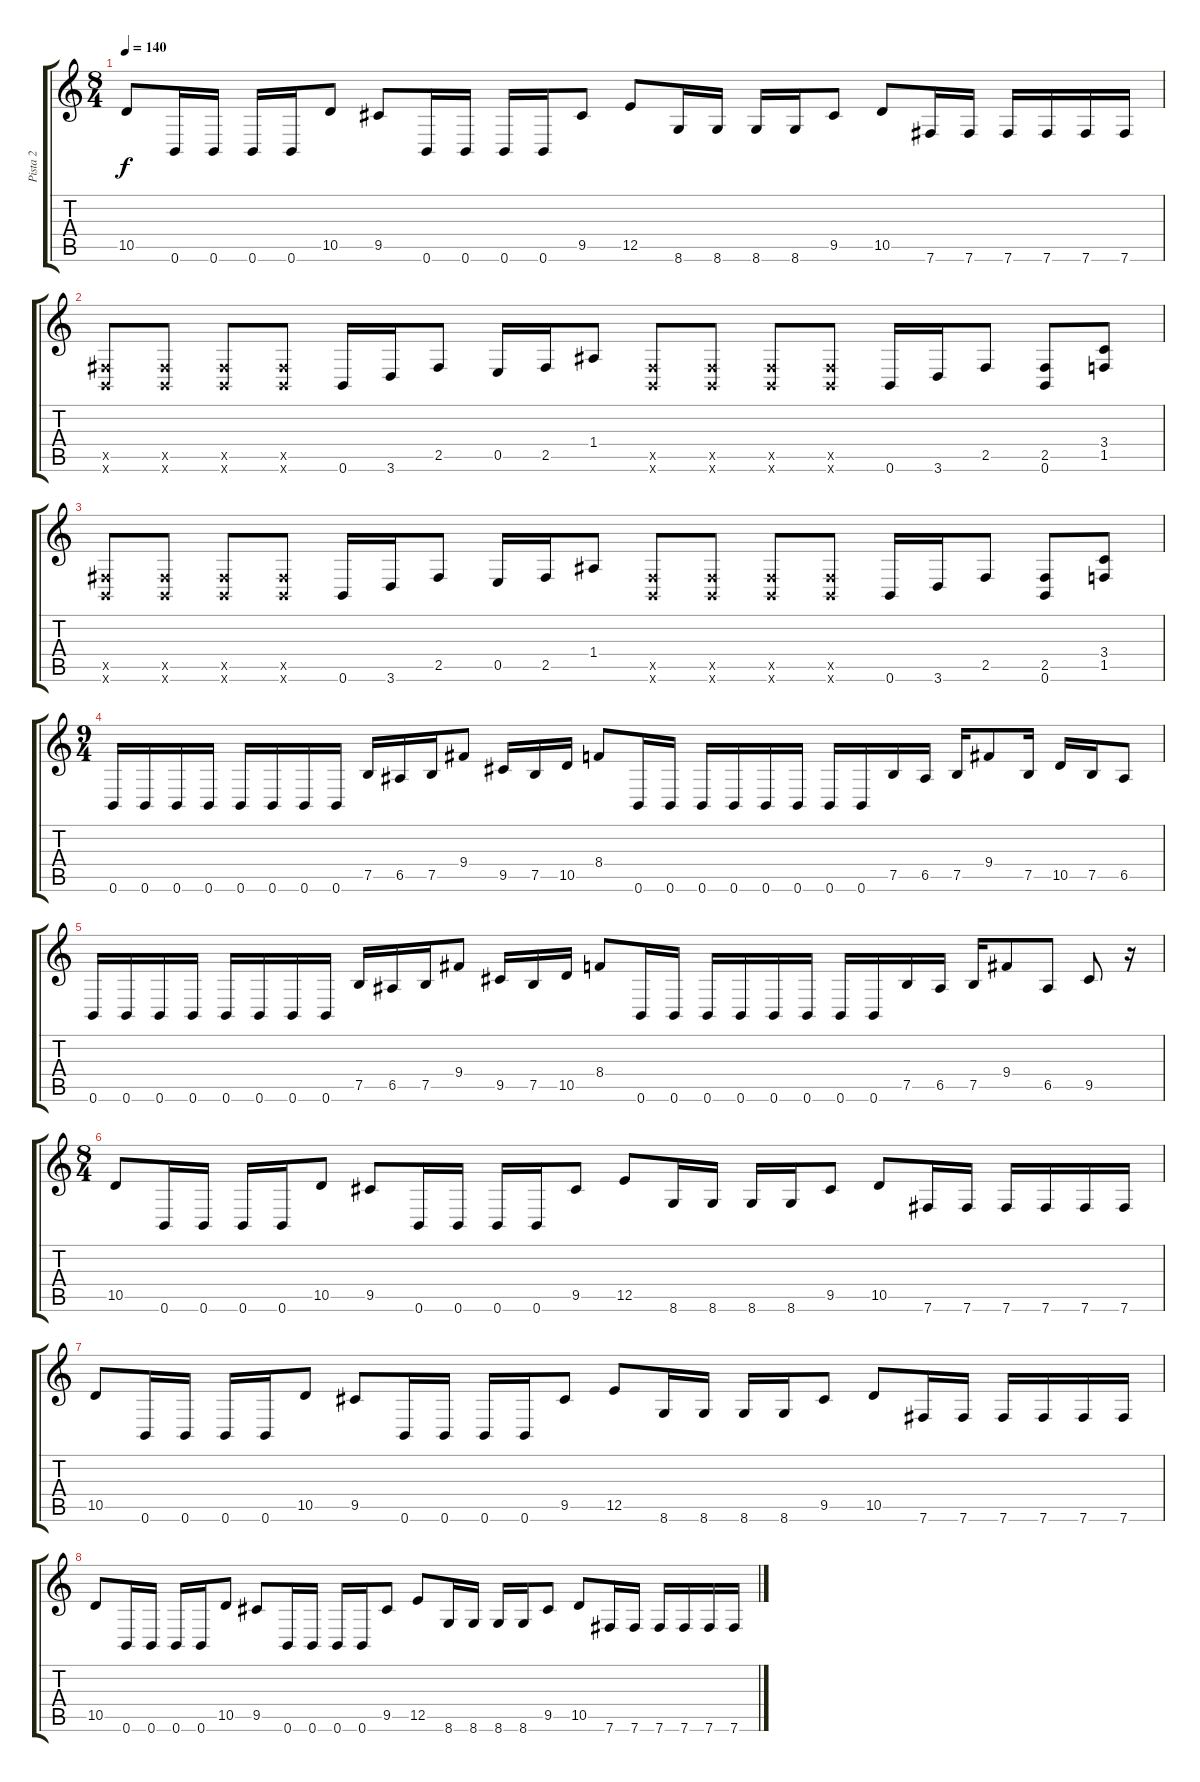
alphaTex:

\track ("Pista 2" "Pista 2") {instrument distortionguitar}
\staff {score tabs}
\tuning (B3 Gb3 D3 A2 E2 B1) {hide}
\ts (8 4)
\tempo 140
\clef g2
\ks c
10.5.8{dy f} 0.6.16 0.6.16 0.6.16 0.6.16 10.5.8 9.5.8 0.6.16 0.6.16 0.6.16 0.6.16 9.5.8 12.5.8 8.6.16 8.6.16 8.6.16 8.6.16 9.5.8 10.5.8 7.6.16 7.6.16 7.6.16 7.6.16 7.6.16 7.6.16 |
(2.5{x} 0.6{x}).8 (2.5{x} 0.6{x}).8 (2.5{x} 0.6{x}).8 (2.5{x} 0.6{x}).8 0.6.16 3.6.16 2.5.8 0.5.16 2.5.16 1.4.8 (2.5{x} 0.6{x}).8 (2.5{x} 0.6{x}).8 (2.5{x} 0.6{x}).8 (2.5{x} 0.6{x}).8 0.6.16 3.6.16 2.5.8 (2.5 0.6).8 (3.4 1.5).8 |
(2.5{x} 0.6{x}).8 (2.5{x} 0.6{x}).8 (2.5{x} 0.6{x}).8 (2.5{x} 0.6{x}).8 0.6.16 3.6.16 2.5.8 0.5.16 2.5.16 1.4.8 (2.5{x} 0.6{x}).8 (2.5{x} 0.6{x}).8 (2.5{x} 0.6{x}).8 (2.5{x} 0.6{x}).8 0.6.16 3.6.16 2.5.8 (2.5 0.6).8 (3.4 1.5).8 |
\ts (9 4)
0.6.16 0.6.16 0.6.16 0.6.16 0.6.16 0.6.16 0.6.16 0.6.16 7.5.16 6.5.16 7.5.16 9.4.8 9.5.16 7.5.16 10.5.16 8.4.8 0.6.16 0.6.16 0.6.16 0.6.16 0.6.16 0.6.16 0.6.16 0.6.16 7.5.16 6.5.16 7.5.16 9.4.8 7.5.16 10.5.16 7.5.16 6.5.8 |
0.6.16 0.6.16 0.6.16 0.6.16 0.6.16 0.6.16 0.6.16 0.6.16 7.5.16 6.5.16 7.5.16 9.4.8 9.5.16 7.5.16 10.5.16 8.4.8 0.6.16 0.6.16 0.6.16 0.6.16 0.6.16 0.6.16 0.6.16 0.6.16 7.5.16 6.5.16 7.5.16 9.4.8 6.5.8 9.5.8 r.16 |
\ts (8 4)
10.5.8 0.6.16 0.6.16 0.6.16 0.6.16 10.5.8 9.5.8 0.6.16 0.6.16 0.6.16 0.6.16 9.5.8 12.5.8 8.6.16 8.6.16 8.6.16 8.6.16 9.5.8 10.5.8 7.6.16 7.6.16 7.6.16 7.6.16 7.6.16 7.6.16 |
10.5.8 0.6.16 0.6.16 0.6.16 0.6.16 10.5.8 9.5.8 0.6.16 0.6.16 0.6.16 0.6.16 9.5.8 12.5.8 8.6.16 8.6.16 8.6.16 8.6.16 9.5.8 10.5.8 7.6.16 7.6.16 7.6.16 7.6.16 7.6.16 7.6.16 |
10.5.8 0.6.16 0.6.16 0.6.16 0.6.16 10.5.8 9.5.8 0.6.16 0.6.16 0.6.16 0.6.16 9.5.8 12.5.8 8.6.16 8.6.16 8.6.16 8.6.16 9.5.8 10.5.8 7.6.16 7.6.16 7.6.16 7.6.16 7.6.16 7.6.16
